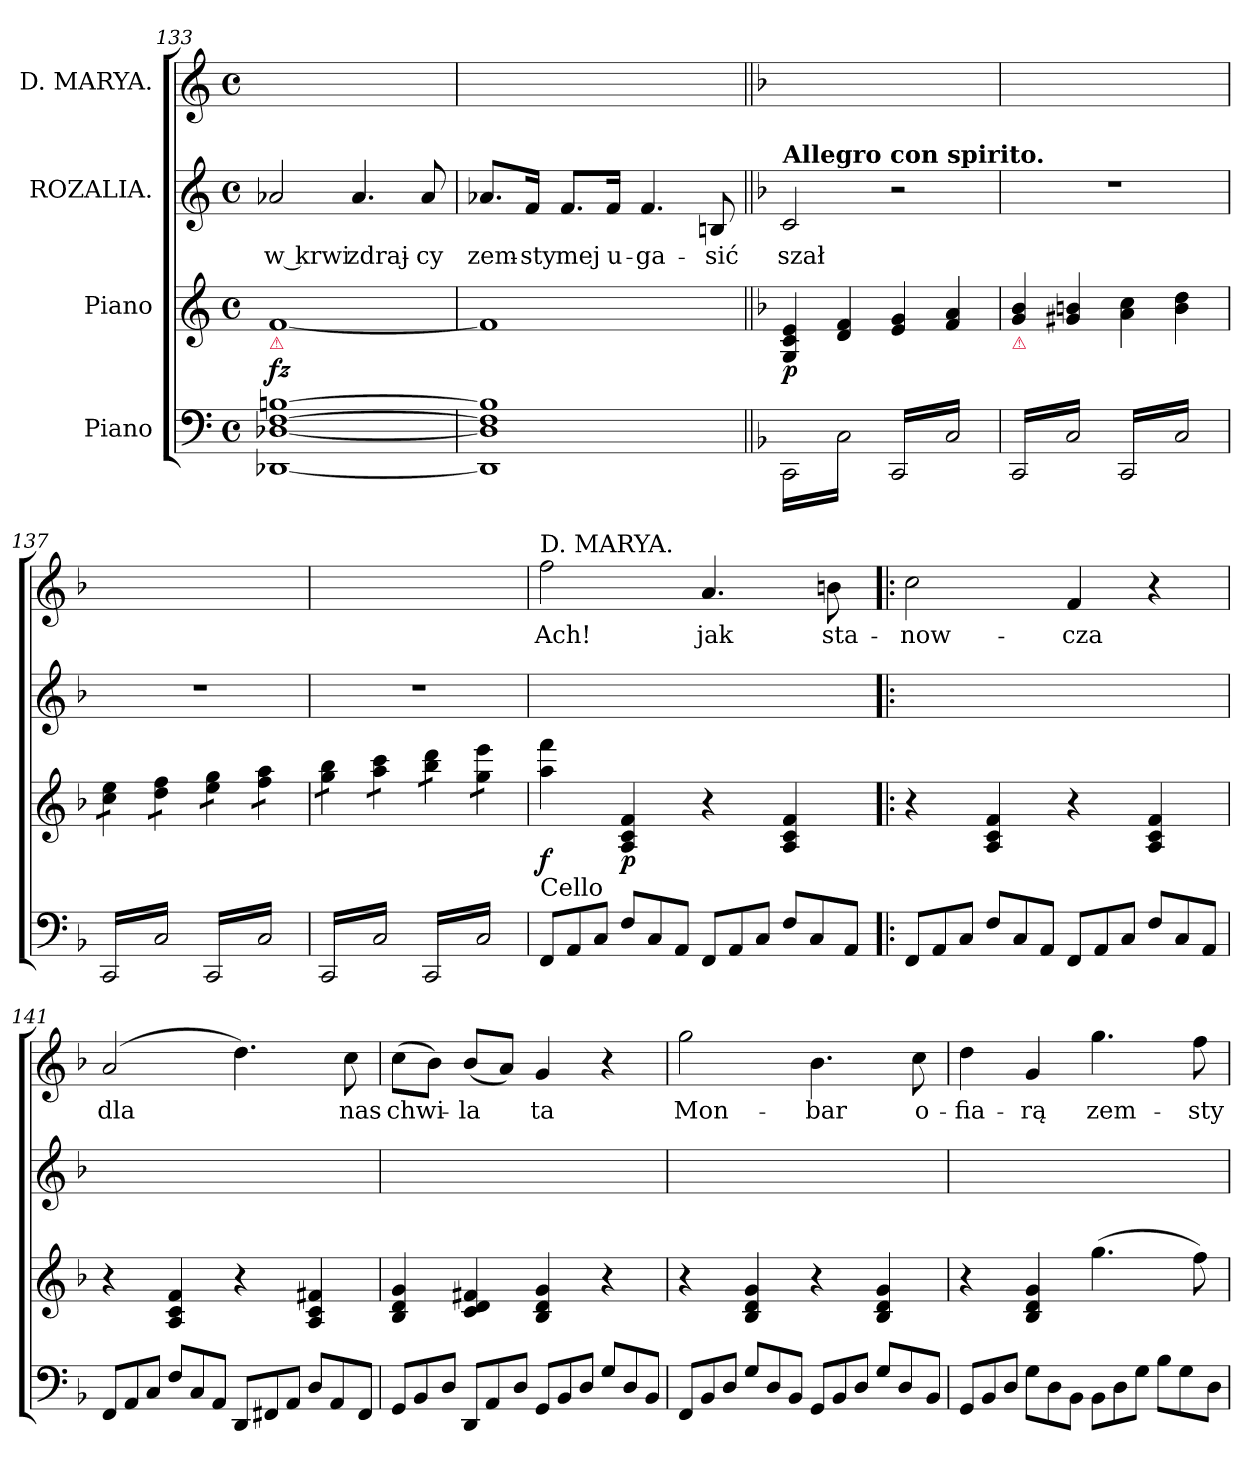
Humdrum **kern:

**kern	**kern	**dynam	**kern	**text	**kern	**text
*part4	*part3	*part3	*part2	*part2	*part1	*part1
*staff4	*staff3	*staff3	*staff2	*staff2	*staff1	*staff1
*I"Piano	*I"Piano	*	*I"ROZALIA.	*	*I"D. MARYA.	*
*clefF4	*clefG2	*	*clefG2	*	*clefG2	*
*k[]	*k[]	*	*k[]	*	*k[]	*
*C:	*C:	*	*C:	*	*C:	*
*M4/4	*M4/4	*	*M4/4	*	*M4/4	*
*met(c)	*met(c)	*	*met(c)	*	*met(c)	*
=133	=133	=133	=133	=133	=133	=133
!	!LO:TX:b:Bi:color=crimson:t=⚠	!	!	!	!	!
[1DD-X [1D-X [1F [1Bn	[1f	fz	2a-X/	w krwi	1ryy	.
.	.	.	4.a-/	zdraj-	.	.
.	.	.	8a-/	-cy	.	.
=134	=134	=134	=134	=134	=134	=134
1DD-] 1D-] 1F] 1B]	1f]	.	8.a-X/L	zem-	1ryy	.
.	.	.	16f/Jk	-sty	.	.
.	.	.	8.f/L	mej	.	.
.	.	.	16f/Jk	u-	.	.
.	.	.	4.f/	-ga-	.	.
.	.	.	8Bn/	-sić	.	.
=135||	=135||	=135||	=135||	=135||	=135||	=135||
*k[b-]	*k[b-]	*	*k[b-]	*	*k[b-]	*
!	!	!	!LO:TX:a:B:t=Allegro con spirito.	!	!	!
*tremolo	*	*	*	*	*	*
16CC\LL	4G/ 4c/ 4e/	p	2c/	szał	1ryy	.
16C\	.	.	.	.	.	.
16CC\	.	.	.	.	.	.
16C\	.	.	.	.	.	.
16CC\	4d/ 4f/	.	.	.	.	.
16C\	.	.	.	.	.	.
16CC\	.	.	.	.	.	.
16C\JJ	.	.	.	.	.	.
16CC/LL	4e/ 4g/	.	2r	.	.	.
16C/	.	.	.	.	.	.
16CC/	.	.	.	.	.	.
16C/	.	.	.	.	.	.
16CC/	4f/ 4a/	.	.	.	.	.
16C/	.	.	.	.	.	.
16CC/	.	.	.	.	.	.
16C/JJ	.	.	.	.	.	.
=136	=136	=136	=136	=136	=136	=136
!	!LO:TX:b:color=crimson:t=⚠	!	!	!	!	!
16CC/LL	4g/ 4b-/	.	1r	.	1ryy	.
16C/	.	.	.	.	.	.
16CC/	.	.	.	.	.	.
16C/	.	.	.	.	.	.
16CC/	4g#X/ 4bn/	.	.	.	.	.
16C/	.	.	.	.	.	.
16CC/	.	.	.	.	.	.
16C/JJ	.	.	.	.	.	.
16CC/LL	4a\ 4cc\	.	.	.	.	.
16C/	.	.	.	.	.	.
16CC/	.	.	.	.	.	.
16C/	.	.	.	.	.	.
16CC/	4b\ 4dd\	.	.	.	.	.
16C/	.	.	.	.	.	.
16CC/	.	.	.	.	.	.
16C/JJ	.	.	.	.	.	.
=137	=137	=137	=137	=137	=137	=137
*	*tremolo	*	*	*	*	*
16CC/LL	8cc\ 8ee\L	.	1r	.	1ryy	.
16C/	.	.	.	.	.	.
16CC/	8cc\ 8ee\J	.	.	.	.	.
16C/	.	.	.	.	.	.
16CC/	8dd\ 8ff\L	.	.	.	.	.
16C/	.	.	.	.	.	.
16CC/	8dd\ 8ff\J	.	.	.	.	.
16C/JJ	.	.	.	.	.	.
16CC/LL	8ee\ 8gg\L	.	.	.	.	.
16C/	.	.	.	.	.	.
16CC/	8ee\ 8gg\J	.	.	.	.	.
16C/	.	.	.	.	.	.
16CC/	8ff\ 8aa\L	.	.	.	.	.
16C/	.	.	.	.	.	.
16CC/	8ff\ 8aa\J	.	.	.	.	.
16C/JJ	.	.	.	.	.	.
=138	=138	=138	=138	=138	=138	=138
16CC/LL	8gg\ 8bb-\L	.	1r	.	1ryy	.
16C/	.	.	.	.	.	.
16CC/	8gg\ 8bb-\J	.	.	.	.	.
16C/	.	.	.	.	.	.
16CC/	8aa\ 8ccc\L	.	.	.	.	.
16C/	.	.	.	.	.	.
16CC/	8aa\ 8ccc\J	.	.	.	.	.
16C/JJ	.	.	.	.	.	.
16CC/LL	8bb-\ 8ddd\L	.	.	.	.	.
16C/	.	.	.	.	.	.
16CC/	8bb-\ 8ddd\J	.	.	.	.	.
16C/	.	.	.	.	.	.
16CC/	8gg\ 8eee\L	.	.	.	.	.
16C/	.	.	.	.	.	.
16CC/	8gg\ 8eee\J	.	.	.	.	.
*	*Xtremolo	*	*	*	*	*
16C/JJ	.	.	.	.	.	.
*Xtremolo	*	*	*	*	*	*
=139	=139	=139	=139	=139	=139	=139
*Xtuplet	*	*	*	*	*	*
!	!	!	!	!	!LO:TX:a:t=D. MARYA.	!
!LO:TX:a:t=Cello	!	!	!	!	!	!
12FF/L	4aa\ 4fff\	f	1ryy	.	2ff\	Ach!
.	.	.	.	.	.	.
12AA/	.	.	.	.	.	.
.	.	.	.	.	.	.
12C/J	.	.	.	.	.	.
.	.	.	.	.	.	.
12F/L	4A/ 4c/ 4f/	p	.	.	.	.
12C/	.	.	.	.	.	.
12AA/J	.	.	.	.	.	.
12FF/L	4r	.	.	.	4.a/	jak
12AA/	.	.	.	.	.	.
12C/J	.	.	.	.	.	.
12F/L	4A/ 4c/ 4f/	.	.	.	.	.
12C/	.	.	.	.	.	.
.	.	.	.	.	8bn\	sta-
12AA/J	.	.	.	.	.	.
=140!|:	=140!|:	=140!|:	=140!|:	=140!|:	=140!|:	=140!|:
12FF/L	4r	.	1ryy	.	2cc\	-now-
12AA/	.	.	.	.	.	.
12C/J	.	.	.	.	.	.
12F/L	4A/ 4c/ 4f/	.	.	.	.	.
12C/	.	.	.	.	.	.
12AA/J	.	.	.	.	.	.
12FF/L	4r	.	.	.	4f/	-cza
12AA/	.	.	.	.	.	.
12C/J	.	.	.	.	.	.
12F/L	4A/ 4c/ 4f/	.	.	.	4r	.
12C/	.	.	.	.	.	.
12AA/J	.	.	.	.	.	.
=141	=141	=141	=141	=141	=141	=141
12FF/L	4r	.	1ryy	.	(2a/	dla
12AA/	.	.	.	.	.	.
12C/J	.	.	.	.	.	.
12F/L	4A/ 4c/ 4f/	.	.	.	.	.
12C/	.	.	.	.	.	.
12AA/J	.	.	.	.	.	.
12DD/L	4r	.	.	.	4.dd\)	.
12FF#X/	.	.	.	.	.	.
12AA/J	.	.	.	.	.	.
12D/L	4A/ 4c/ 4f#X/	.	.	.	.	.
12AA/	.	.	.	.	.	.
.	.	.	.	.	8cc\	nas
12FF#/J	.	.	.	.	.	.
=142	=142	=142	=142	=142	=142	=142
12GG/L	4B-/ 4d/ 4g/	.	1ryy	.	(8cc\L	chwi-
12BB-/	.	.	.	.	.	.
.	.	.	.	.	8b-\J)	.
12D/J	.	.	.	.	.	.
12DD/L	4c/ 4d/ 4f#X/	.	.	.	(8b-/L	-la
12AA/	.	.	.	.	.	.
.	.	.	.	.	8a/J)	.
12D/J	.	.	.	.	.	.
12GG/L	4B-/ 4d/ 4g/	.	.	.	4g/	ta
12BB-/	.	.	.	.	.	.
12D/J	.	.	.	.	.	.
12G/L	4r	.	.	.	4r	.
12D/	.	.	.	.	.	.
12BB-/J	.	.	.	.	.	.
=143	=143	=143	=143	=143	=143	=143
12FF/L	4r	.	1ryy	.	2gg\	Mon-
12BB-/	.	.	.	.	.	.
12D/J	.	.	.	.	.	.
12G/L	4B-/ 4d/ 4g/	.	.	.	.	.
12D/	.	.	.	.	.	.
12BB-/J	.	.	.	.	.	.
12GG/L	4r	.	.	.	4.b-\	-bar
12BB-/	.	.	.	.	.	.
12D/J	.	.	.	.	.	.
12G/L	4B-/ 4d/ 4g/	.	.	.	.	.
12D/	.	.	.	.	.	.
.	.	.	.	.	8cc\	o-
12BB-/J	.	.	.	.	.	.
=144	=144	=144	=144	=144	=144	=144
12GG/L	4r	.	1ryy	.	4dd\	-fia-
12BB-/	.	.	.	.	.	.
12D/J	.	.	.	.	.	.
12G\L	4B-/ 4d/ 4g/	.	.	.	4g/	-rą
12D\	.	.	.	.	.	.
12BB-\J	.	.	.	.	.	.
12BB-\L	(4.gg\	.	.	.	4.gg\	zem-
12D\	.	.	.	.	.	.
12G\J	.	.	.	.	.	.
12B-\L	.	.	.	.	.	.
12G\	.	.	.	.	.	.
.	8ff\)	.	.	.	8ff\	-sty
12D\J	.	.	.	.	.	.
=	=	=	=	=	=	=
*-	*-	*-	*-	*-	*-	*-
